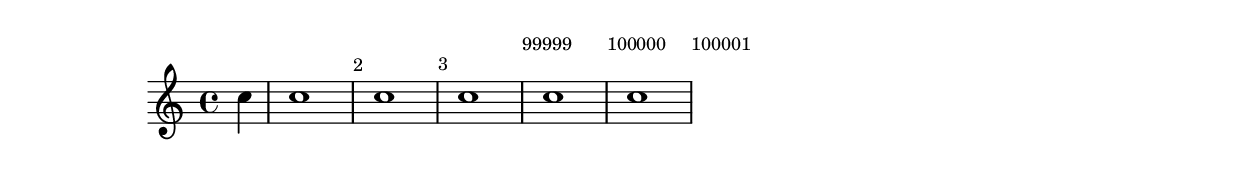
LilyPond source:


\version "1.9.8"

\header {

texidoc="Bar number settable and padding adjustable.  Bar numbers
start counting after the anacrusis.

The padding should be increased, to prevent clashes at the start of the line.
 
"

}

\score {
  \notes \relative c'' {
      \partial 4 c4 
      c1 c c
      \property Score.currentBarNumber = #99999
      \property Score.BarNumber \override #'padding = #3
      c1 c
  }
  \paper {
    raggedright = ##t
    \translator {
	\ScoreContext
	BarNumber \override #'break-visibility = #all-visible
    }
  }
}
